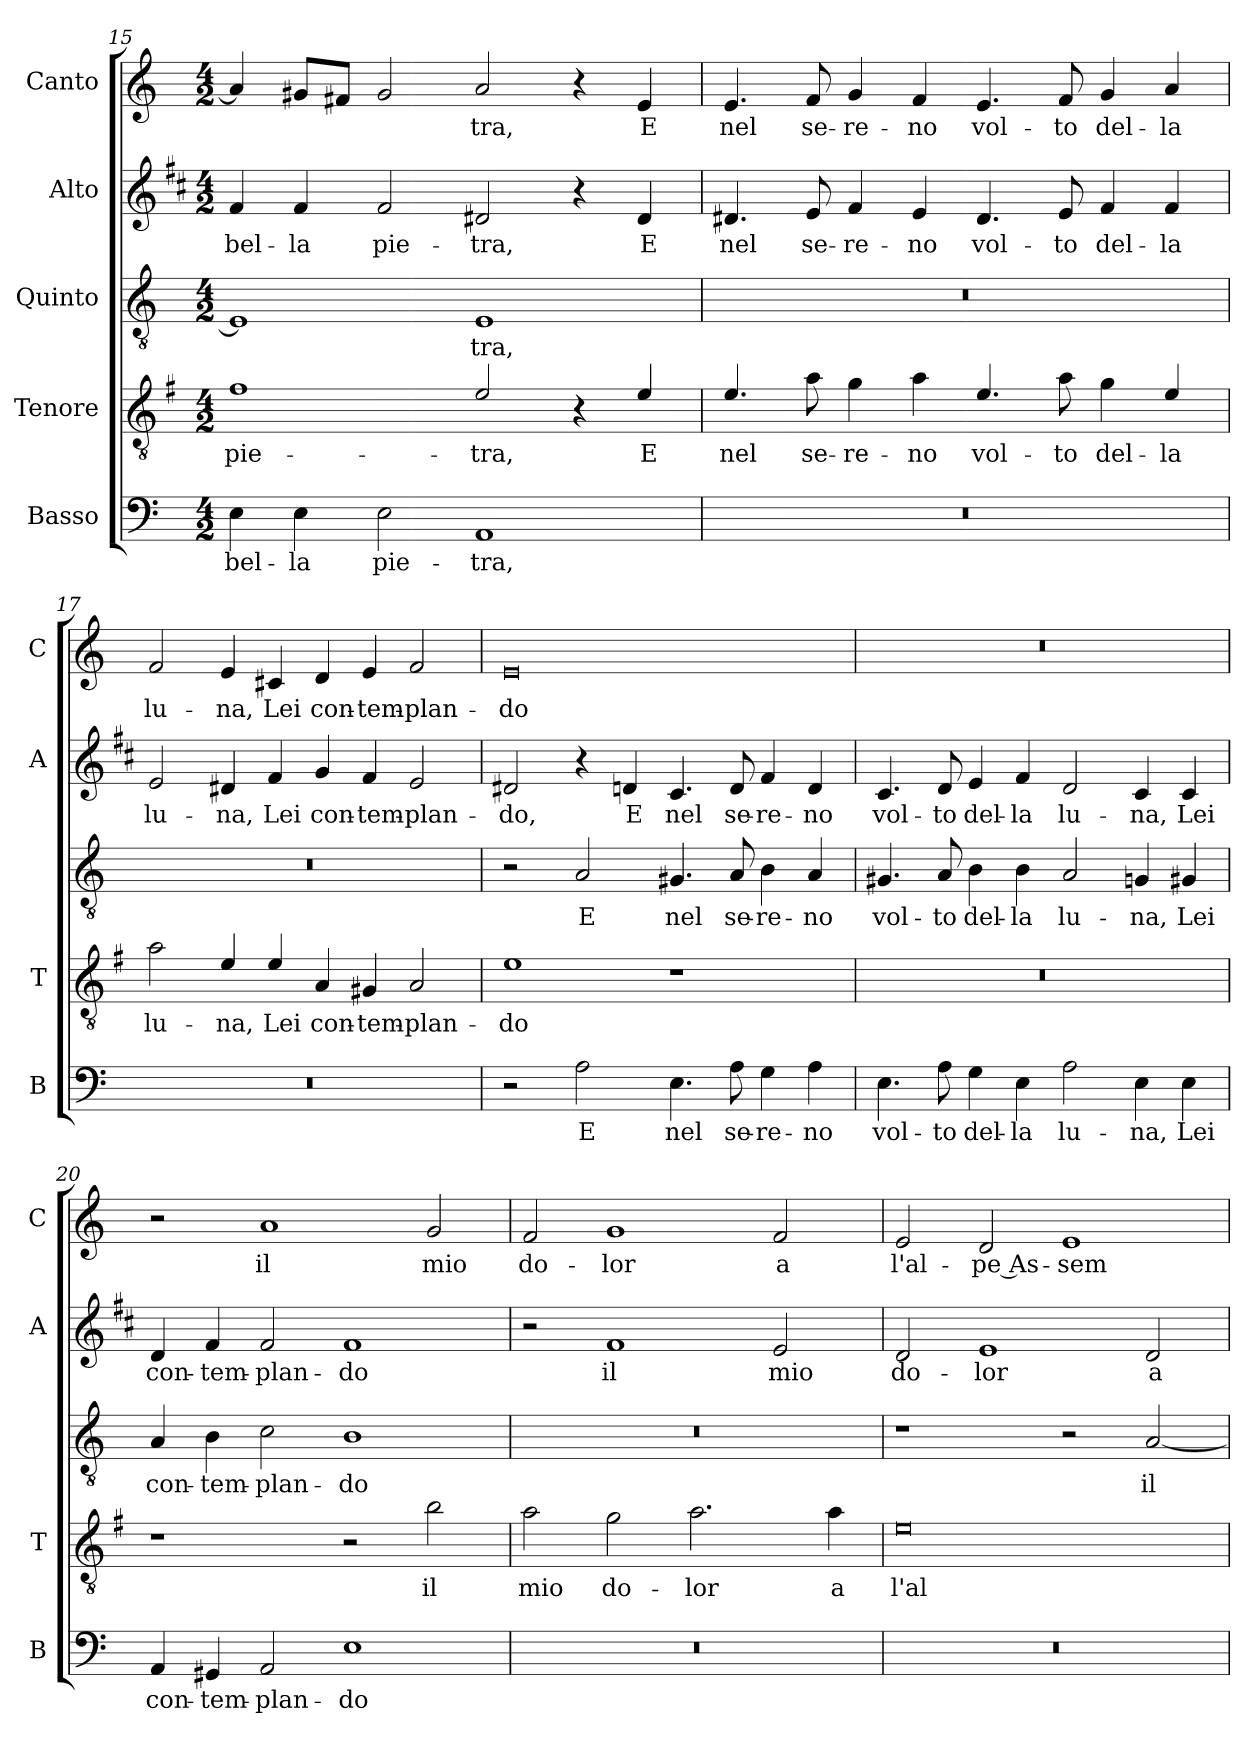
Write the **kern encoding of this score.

**kern	**text	**kern	**text	**kern	**text	**kern	**text	**kern	**text
*part5	*part5	*part4	*part4	*part3	*part3	*part2	*part2	*part1	*part1
*staff5	*staff5	*staff4	*staff4	*staff3	*staff3	*staff2	*staff2	*staff1	*staff1
*I"Basso	*	*I"Tenore	*	*I"Quinto	*	*I"Alto	*	*I"Canto	*
*I'B	*	*I'T	*	*	*	*I'A	*	*I'C	*
*clefF4	*	*clefGv2	*	*clefGv2	*	*clefG2	*	*clefG2	*
*	*	*ITrd4c7	*	*	*	*ITrd1c2	*	*	*
*k[]	*	*k[]	*	*k[]	*	*k[]	*	*k[]	*
*C:	*	*C:	*	*C:	*	*C:	*	*C:	*
*M4/2	*	*M4/2	*	*M4/2	*	*M4/2	*	*M4/2	*
=15	=15	=15	=15	=15	=15	=15	=15	=15	=15
!	!LO:LY:b	!	!LO:LY:b	!	!	!	!LO:LY:b	!	!
4E\	bel-	1B	pie-	1E]	.	4e/	bel-	4a/]	.
!	!LO:LY:b	!	!	!	!	!	!LO:LY:b	!	!
4E\	-la	.	.	.	.	4e/	-la	8g#X/L	.
.	.	.	.	.	.	.	.	8f#X/J	.
!	!LO:LY:b	!	!	!	!	!	!LO:LY:b	!	!
2E\	pie-	.	.	.	.	2e/	pie-	2g#/	.
!	!LO:LY:b	!	!LO:LY:b	!	!LO:LY:b	!	!LO:LY:b	!	!LO:LY:b
1AA	-tra,	2A/	-tra,	1E	-tra,	2c#X/	-tra,	2a/	-tra,
.	.	4r	.	.	.	4r	.	4r	.
!	!	!	!LO:LY:b	!	!	!	!LO:LY:b	!	!LO:LY:b
.	.	4A/	E	.	.	4c#/	E	4e/	E
=16	=16	=16	=16	=16	=16	=16	=16	=16	=16
!	!	!	!LO:LY:b	!	!	!	!LO:LY:b	!	!LO:LY:b
0r	.	4.A/	nel	0r	.	4.c#X/	nel	4.e/	nel
!	!	!	!LO:LY:b	!	!	!	!LO:LY:b	!	!LO:LY:b
.	.	8d\	se-	.	.	8d/	se-	8f/	se-
!	!	!	!LO:LY:b	!	!	!	!LO:LY:b	!	!LO:LY:b
.	.	4c\	-re-	.	.	4e/	-re-	4g/	-re-
!	!	!	!LO:LY:b	!	!	!	!LO:LY:b	!	!LO:LY:b
.	.	4d\	-no	.	.	4d/	-no	4f/	-no
!	!	!	!LO:LY:b	!	!	!	!LO:LY:b	!	!LO:LY:b
.	.	4.A/	vol-	.	.	4.c#/	vol-	4.e/	vol-
!	!	!	!LO:LY:b	!	!	!	!LO:LY:b	!	!LO:LY:b
.	.	8d\	-to	.	.	8d/	-to	8f/	-to
!	!	!	!LO:LY:b	!	!	!	!LO:LY:b	!	!LO:LY:b
.	.	4c\	del-	.	.	4e/	del-	4g/	del-
!	!	!	!LO:LY:b	!	!	!	!LO:LY:b	!	!LO:LY:b
.	.	4A/	-la	.	.	4e/	-la	4a/	-la
=17	=17	=17	=17	=17	=17	=17	=17	=17	=17
!	!	!	!LO:LY:b	!	!	!	!LO:LY:b	!	!LO:LY:b
0r	.	2d\	lu-	0r	.	2d/	lu-	2f/	lu-
!	!	!	!LO:LY:b	!	!	!	!LO:LY:b	!	!LO:LY:b
.	.	4A/	-na,	.	.	4c#X/	-na,	4e/	-na,
!	!	!	!LO:LY:b	!	!	!	!LO:LY:b	!	!LO:LY:b
.	.	4A/	Lei	.	.	4e/	Lei	4c#X/	Lei
!	!	!	!LO:LY:b	!	!	!	!LO:LY:b	!	!LO:LY:b
.	.	4D/	con-	.	.	4f/	con-	4d/	con-
!	!	!	!LO:LY:b	!	!	!	!LO:LY:b	!	!LO:LY:b
.	.	4C#X/	-tem-	.	.	4e/	-tem-	4e/	-tem-
!	!	!	!LO:LY:b	!	!	!	!LO:LY:b	!	!LO:LY:b
.	.	2D/	-plan-	.	.	2d/	-plan-	2f/	-plan-
!!LO:LB:g=z
=18	=18	=18	=18	=18	=18	=18	=18	=18	=18
!	!	!	!LO:LY:b	!	!	!	!LO:LY:b	!	!LO:LY:b
2r	.	1A	-do	2r	.	2c#X/	-do,	0e	-do
!	!LO:LY:b	!	!	!	!LO:LY:b	!	!	!	!
2A\	E	.	.	2A/	E	4r	.	.	.
!	!	!	!	!	!	!	!LO:LY:b	!	!
.	.	.	.	.	.	4cn/	E	.	.
!	!LO:LY:b	!	!	!	!LO:LY:b	!	!LO:LY:b	!	!
4.E\	nel	1r	.	4.G#X/	nel	4.B/	nel	.	.
!	!LO:LY:b	!	!	!	!LO:LY:b	!	!LO:LY:b	!	!
8A\	se-	.	.	8A/	se-	8c/	se-	.	.
!	!LO:LY:b	!	!	!	!LO:LY:b	!	!LO:LY:b	!	!
4G\	-re-	.	.	4B\	-re-	4e/	-re-	.	.
!	!LO:LY:b	!	!	!	!LO:LY:b	!	!LO:LY:b	!	!
4A\	-no	.	.	4A/	-no	4c/	-no	.	.
=19	=19	=19	=19	=19	=19	=19	=19	=19	=19
!	!LO:LY:b	!	!	!	!LO:LY:b	!	!LO:LY:b	!	!
4.E\	vol-	0r	.	4.G#X/	vol-	4.B/	vol-	0r	.
!	!LO:LY:b	!	!	!	!LO:LY:b	!	!LO:LY:b	!	!
8A\	-to	.	.	8A/	-to	8c/	-to	.	.
!	!LO:LY:b	!	!	!	!LO:LY:b	!	!LO:LY:b	!	!
4G\	del-	.	.	4B\	del-	4d/	del-	.	.
!	!LO:LY:b	!	!	!	!LO:LY:b	!	!LO:LY:b	!	!
4E\	-la	.	.	4B\	-la	4e/	-la	.	.
!	!LO:LY:b	!	!	!	!LO:LY:b	!	!LO:LY:b	!	!
2A\	lu-	.	.	2A/	lu-	2c/	lu-	.	.
!	!LO:LY:b	!	!	!	!LO:LY:b	!	!LO:LY:b	!	!
4E\	-na,	.	.	4Gn/	-na,	4B/	-na,	.	.
!	!LO:LY:b	!	!	!	!LO:LY:b	!	!LO:LY:b	!	!
4E\	Lei	.	.	4G#X/	Lei	4B/	Lei	.	.
=20	=20	=20	=20	=20	=20	=20	=20	=20	=20
!	!LO:LY:b	!	!	!	!LO:LY:b	!	!LO:LY:b	!	!
4AA/	con-	1r	.	4A/	con-	4c/	con-	2r	.
!	!LO:LY:b	!	!	!	!LO:LY:b	!	!LO:LY:b	!	!
4GG#X/	-tem-	.	.	4B\	-tem-	4e/	-tem-	.	.
!	!LO:LY:b	!	!	!	!LO:LY:b	!	!LO:LY:b	!	!LO:LY:b
2AA/	-plan-	.	.	2c\	-plan-	2e/	-plan-	1a	il
!	!LO:LY:b	!	!	!	!LO:LY:b	!	!LO:LY:b	!	!
1E	-do	2r	.	1B	-do	1e	-do	.	.
!	!	!	!LO:LY:b	!	!	!	!	!	!LO:LY:b
.	.	2e\	il	.	.	.	.	2g/	mio
=21	=21	=21	=21	=21	=21	=21	=21	=21	=21
!	!	!	!LO:LY:b	!	!	!	!	!	!LO:LY:b
0r	.	2d\	mio	0r	.	2r	.	2f/	do-
!	!	!	!LO:LY:b	!	!	!	!LO:LY:b	!	!LO:LY:b
.	.	2c\	do-	.	.	1e	il	1g	-lor
!	!	!	!LO:LY:b	!	!	!	!	!	!
.	.	2.d\	-lor	.	.	.	.	.	.
!	!	!	!	!	!	!	!LO:LY:b	!	!LO:LY:b
.	.	.	.	.	.	2d/	mio	2f/	a
!	!	!	!LO:LY:b	!	!	!	!	!	!
.	.	4d\	a	.	.	.	.	.	.
!!LO:LB:g=z
=22	=22	=22	=22	=22	=22	=22	=22	=22	=22
!	!	!	!LO:LY:b	!	!	!	!LO:LY:b	!	!LO:LY:b
0r	.	0A	l'al-	1r	.	2c/	do-	2e/	l'al-
!	!	!	!	!	!	!	!LO:LY:b	!	!LO:LY:b
.	.	.	.	.	.	1d	-lor	2d/	-pe As-
!	!	!	!	!	!	!	!	!	!LO:LY:b
.	.	.	.	2r	.	.	.	1e	-sem-
!	!	!	!	!	!LO:LY:b	!	!LO:LY:b	!	!
.	.	.	.	[2A/	il	2c/	a	.	.
=	=	=	=	=	=	=	=	=	=
*-	*-	*-	*-	*-	*-	*-	*-	*-	*-
